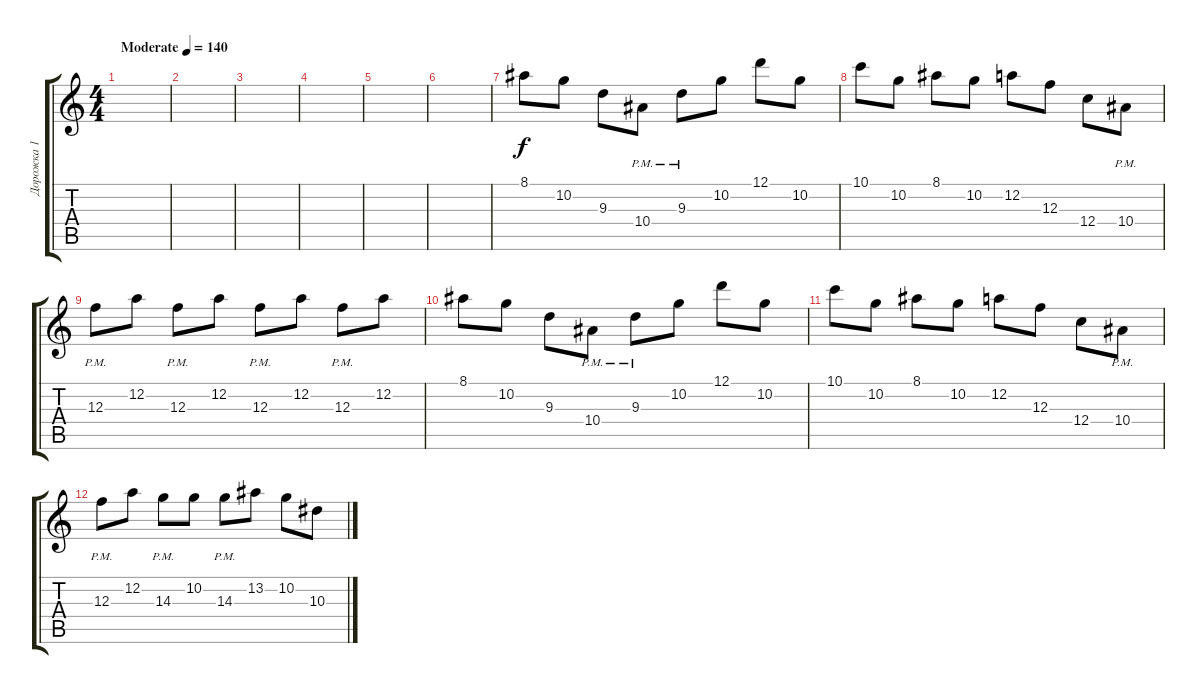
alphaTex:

\track ("Дорожка 1" "Дорожка 1") {instrument distortionguitar}
\staff {score tabs}
\tuning (D4 A3 F3 C3 G2 C2) {hide}
\ts (4 4)
\tempo (140 "Moderate")
\clef g2
\ks c
|
|
|
|
|
|
8.1.8 10.2.8 9.3.8 10.4{pm}.8 9.3{pm}.8 10.2.8 12.1.8 10.2.8 |
10.1.8 10.2.8 8.1.8 10.2.8 12.2.8 12.3.8 12.4.8 10.4{pm}.8 |
12.3{pm}.8 12.2.8 12.3{pm}.8 12.2.8 12.3{pm}.8 12.2.8 12.3{pm}.8 12.2.8 |
8.1.8 10.2.8 9.3.8 10.4{pm}.8 9.3{pm}.8 10.2.8 12.1.8 10.2.8 |
10.1.8 10.2.8 8.1.8 10.2.8 12.2.8 12.3.8 12.4.8 10.4{pm}.8 |
12.3{pm}.8 12.2.8 14.3{pm}.8 10.2.8 14.3{pm}.8 13.2.8 10.2.8 10.3.8
